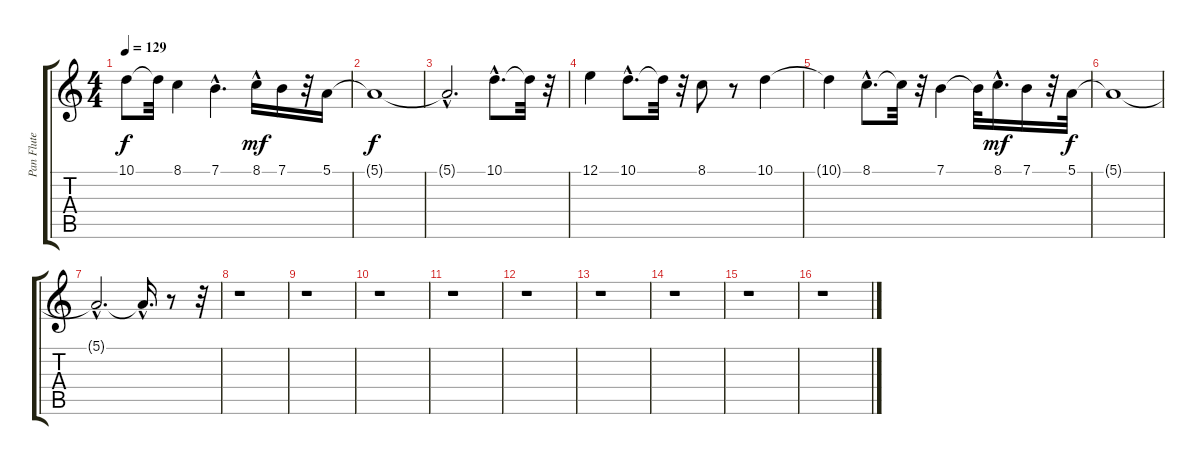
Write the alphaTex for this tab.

\track ("Pan Flute Lead" "Pan Flute ") {instrument panflute}
\staff {score tabs}
\tuning (E4 B3 G3 D3 A2 E2) {hide}
\ts (4 4)
\tempo 129
\clef g2
\ks c
10.1{t}.8{dy f} 10.1{t}.32 8.1.4 7.1{hac}.4{d} 8.1{hac}.16{dy mf} 7.1.16 r.32 5.1.16 |
5.1{t}.1{dy f} |
5.1{hac t}.2{d} 10.1{hac}.8{d} 10.1{t}.32 r.32 |
12.1.4 10.1{hac}.8{d} 10.1{t}.32 r.32 8.1.8 r.8 10.1.4 |
10.1{t}.4 8.1{hac}.8{d} 8.1{t}.32 r.32 7.1.4 7.1{t}.32 8.1{hac}.16{d dy mf} 7.1.16 r.32 5.1.32{dy f} |
5.1{t}.1 |
5.1{hac t}.2{d} 5.1{hac t}.16{d} r.8 r.32 |
r.1 |
r.1 |
r.1 |
r.1 |
r.1 |
r.1 |
r.1 |
r.1 |
r.1
